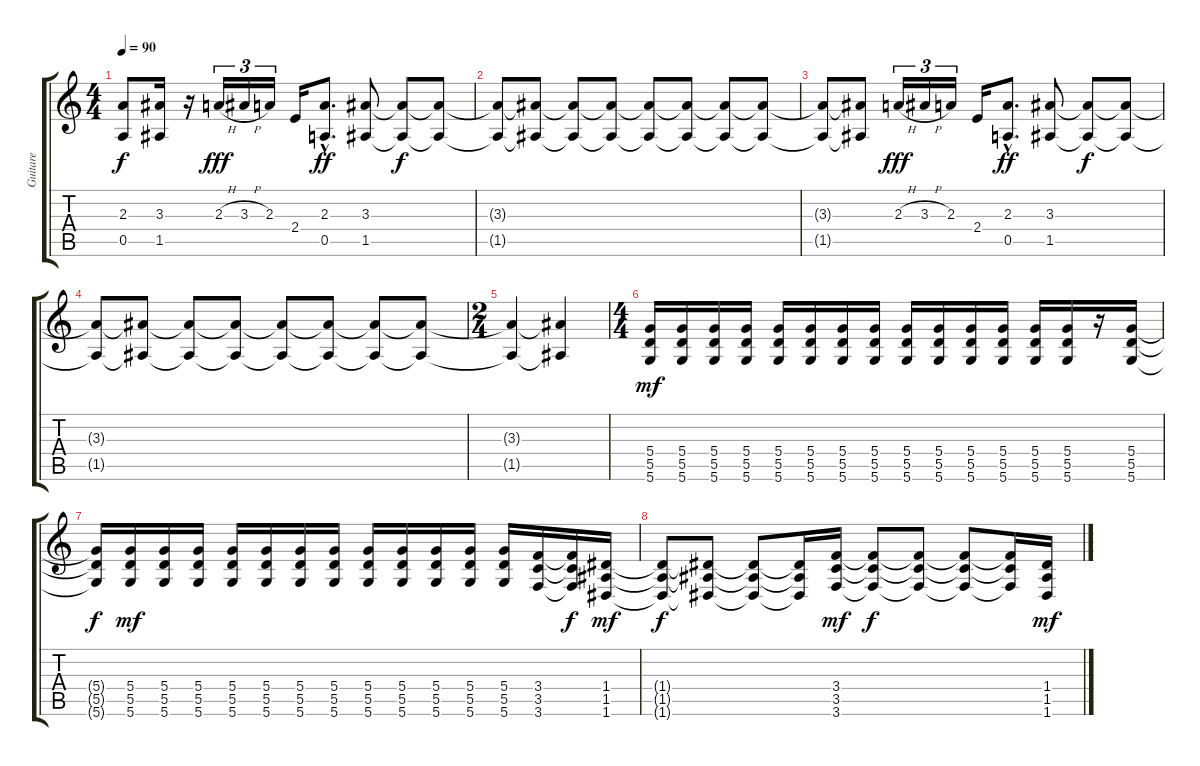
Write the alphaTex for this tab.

\track ("Guitare" "Guitare") {instrument distortionguitar}
\staff {score tabs}
\tuning (E4 B3 G3 D3 A2 D2) {hide}
\ts (4 4)
\tempo 90
\clef g2
\ks c
(2.3{t} 0.5{t}).8{dy f} (3.3 1.5).16 r.16 2.3{h}.16{tu (3 2) dy fff balance 8} 3.3{h}.16{tu (3 2)} 2.3.16{tu (3 2)} 2.4.16 (2.3{hac} 0.5{hac}).8{d dy ff} (3.3 1.5).8 (3.3{t} 1.5{t}).8{dy f} (3.3{t} 1.5{t}).8 |
(3.3{t} 1.5{t}).8{volume 5} (3.3{t} 1.5{t}).8 (3.3{t} 1.5{t}).8 (3.3{t} 1.5{t}).8 (3.3{t} 1.5{t}).8 (3.3{t} 1.5{t}).8 (3.3{t} 1.5{t}).8 (3.3{t} 1.5{t}).8 |
(3.3{t} 1.5{t}).8 (3.3{t} 1.5{t}).8 2.3{h}.16{tu (3 2) dy fff volume 9} 3.3{h}.16{tu (3 2)} 2.3.16{tu (3 2)} 2.4.16 (2.3{hac} 0.5{hac}).8{d dy ff} (3.3 1.5).8 (3.3{t} 1.5{t}).8{dy f} (3.3{t} 1.5{t}).8 |
(3.3{t} 1.5{t}).8{volume 5} (3.3{t} 1.5{t}).8 (3.3{t} 1.5{t}).8 (3.3{t} 1.5{t}).8 (3.3{t} 1.5{t}).8 (3.3{t} 1.5{t}).8 (3.3{t} 1.5{t}).8 (3.3{t} 1.5{t}).8 |
\ts (2 4)
(3.3{t} 1.5{t}).4 (3.3{t} 1.5{t}).4 |
\ts (4 4)
\section ("" "")
(5.4 5.5 5.6).16{dy mf volume 10 balance 15} (5.4 5.5 5.6).16 (5.4 5.5 5.6).16 (5.4 5.5 5.6).16 (5.4 5.5 5.6).16 (5.4 5.5 5.6).16 (5.4 5.5 5.6).16 (5.4 5.5 5.6).16 (5.4 5.5 5.6).16 (5.4 5.5 5.6).16 (5.4 5.5 5.6).16 (5.4 5.5 5.6).16 (5.4 5.5 5.6).16 (5.4 5.5 5.6).16 r.16 (5.4 5.5 5.6).16 |
(5.4{t} 5.5{t} 5.6{t}).16{dy f} (5.4 5.5 5.6).16{dy mf} (5.4 5.5 5.6).16 (5.4 5.5 5.6).16 (5.4 5.5 5.6).16 (5.4 5.5 5.6).16 (5.4 5.5 5.6).16 (5.4 5.5 5.6).16 (5.4 5.5 5.6).16 (5.4 5.5 5.6).16 (5.4 5.5 5.6).16 (5.4 5.5 5.6).16 (5.4 5.5 5.6).16 (3.4 3.5 3.6).16 (3.4{t} 3.5{t} 3.6{t}).16{dy f} (1.4 1.5 1.6).16{dy mf} |
(1.4{t} 1.5{t} 1.6{t}).8{dy f} (1.4{t} 1.5{t} 1.6{t}).8 (1.4{t} 1.5{t} 1.6{t}).8 (1.4{t} 1.5{t} 1.6{t}).16 (3.4 3.5 3.6).16{dy mf} (3.4{t} 3.5{t} 3.6{t}).8{dy f} (3.4{t} 3.5{t} 3.6{t}).8 (3.4{t} 3.5{t} 3.6{t}).8 (3.4{t} 3.5{t} 3.6{t}).16 (1.4 1.5 1.6).16{dy mf}
